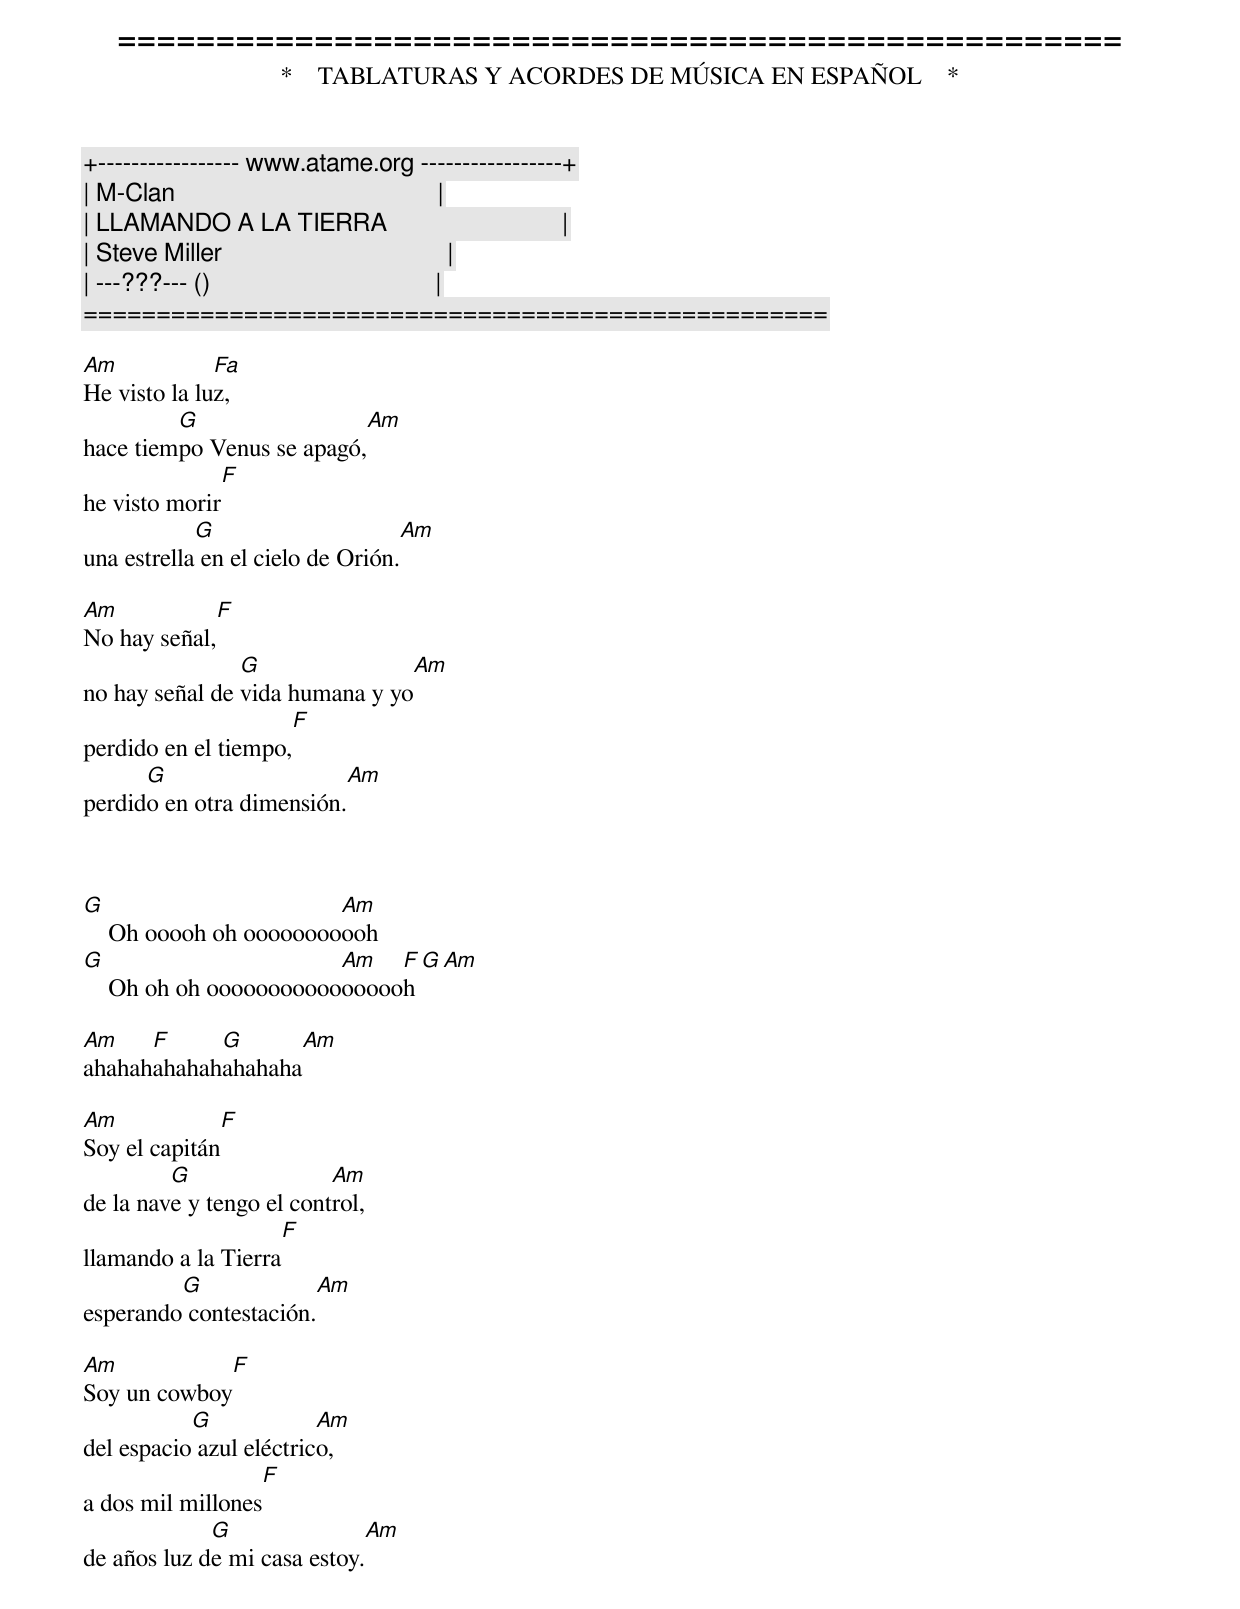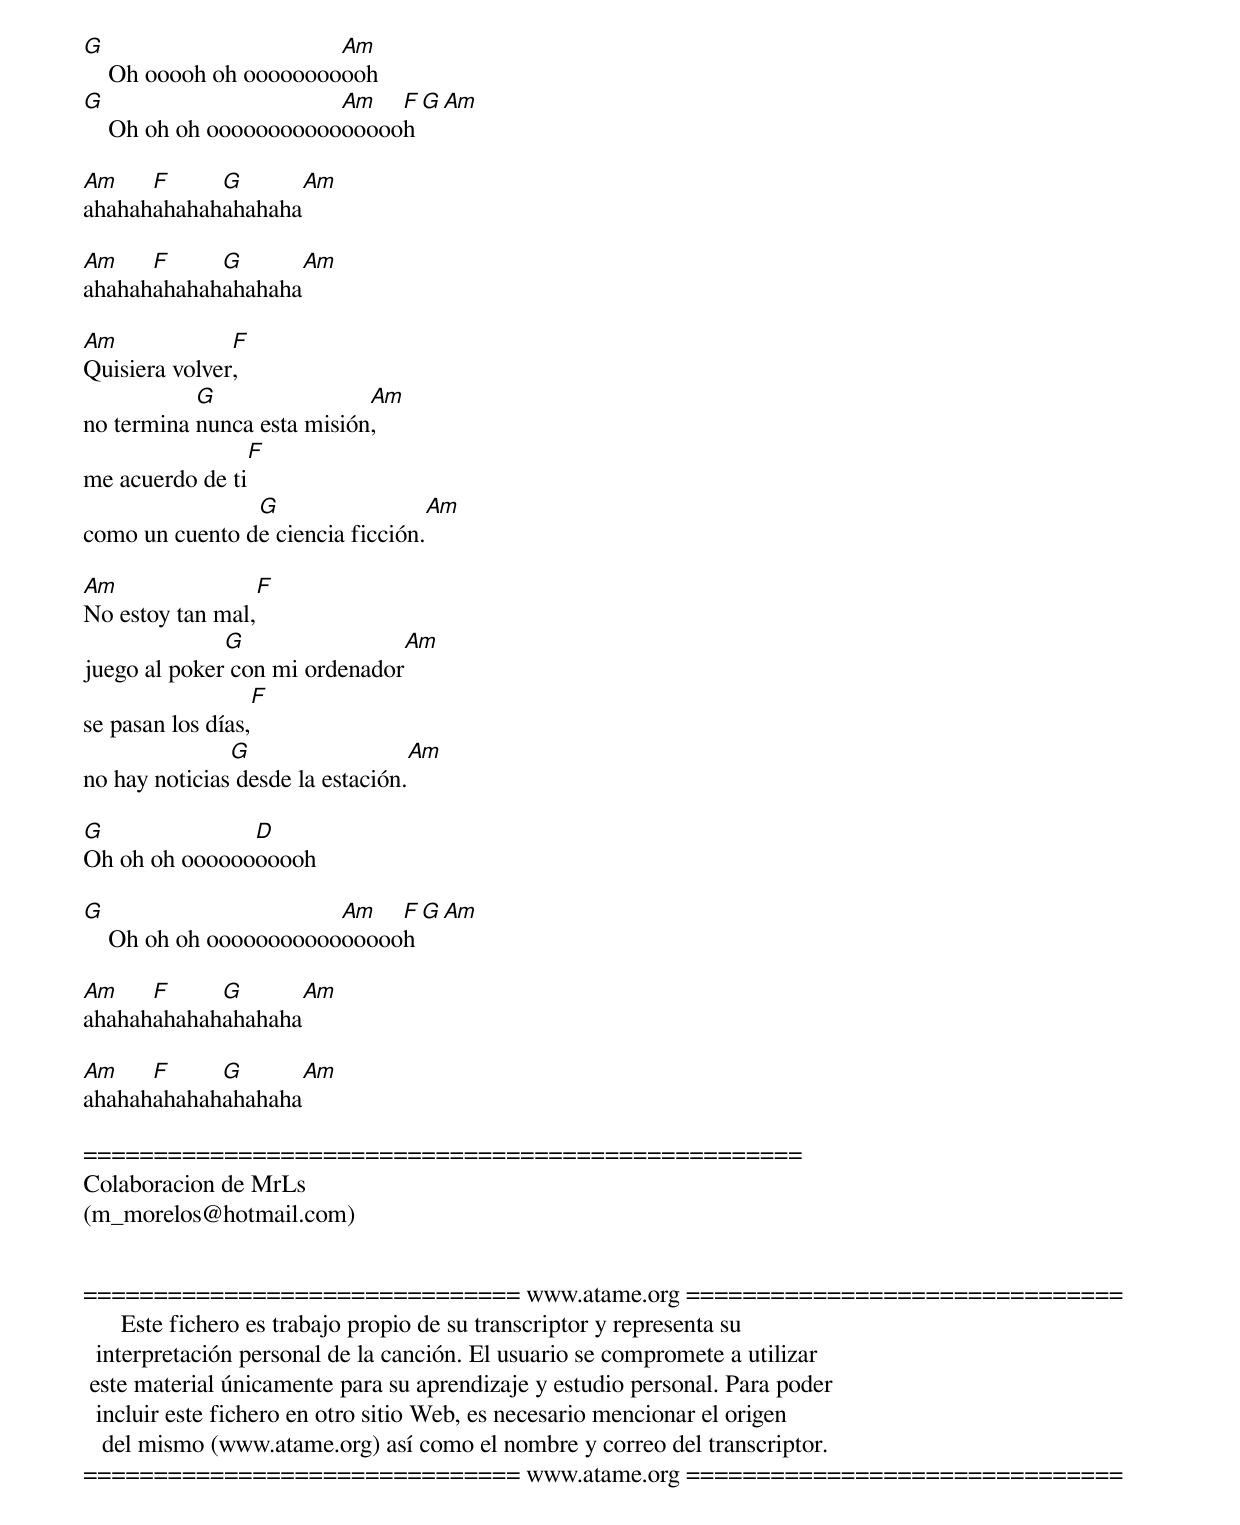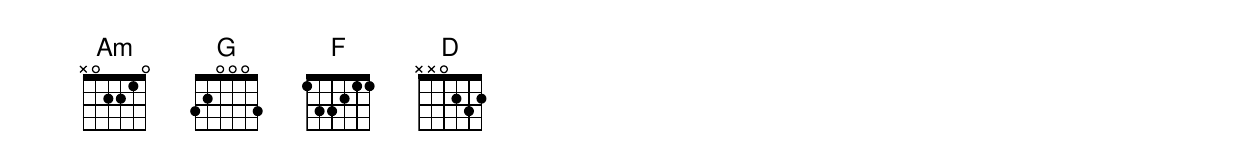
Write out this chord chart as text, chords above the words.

===================================================
*    TABLATURAS Y ACORDES DE MÚSICA EN ESPAÑOL    *
+----------------- www.atame.org -----------------+
| M-Clan                                          |
| LLAMANDO A LA TIERRA                            |
| Steve Miller                                    |
| ---???--- ()                                    |
===================================================

Am            Fa
He visto la luz,
         G                    Am
hace tiempo Venus se apagó,
                  F
he visto morir
            G                            Am
una estrella en el cielo de Orión.

Am           F
No hay señal,
                G                  Am
no hay señal de vida humana y yo
                      F
perdido en el tiempo,
      G                          Am
perdido en otra dimensión.



G                       Am
    Oh ooooh oh ooooooooooh
G                       Am   F   G    Am
    Oh oh oh ooooooooooooooooh

Am    F     G        Am
ahahahahahahahahaha

Am            F
Soy el capitán
         G                Am
de la nave y tengo el control,
                     F
llamando a la Tierra
         G                 Am
esperando contestación.

Am             F
Soy un cowboy
           G             Am
del espacio azul eléctrico,
                   F
a dos mil millones
             G                       Am
de años luz de mi casa estoy.


G                       Am
    Oh ooooh oh ooooooooooh
G                       Am   F   G    Am
    Oh oh oh ooooooooooooooooh

Am    F     G        Am
ahahahahahahahahaha

Am    F     G        Am
ahahahahahahahahaha

Am             F
Quisiera volver,
           G                Am
no termina nunca esta misión,
                       F
me acuerdo de ti
                G                           Am
como un cuento de ciencia ficción.

Am                F
No estoy tan mal,
              G                      Am
juego al poker con mi ordenador
                     F
se pasan los días,
               G                           Am
no hay noticias desde la estación.

G              D
Oh oh oh ooooooooooh

G                       Am   F   G    Am
    Oh oh oh ooooooooooooooooh

Am    F     G        Am
ahahahahahahahahaha

Am    F     G        Am
ahahahahahahahahaha

===================================================
Colaboracion de MrLs
(m_morelos@hotmail.com)


=============================== www.atame.org ===============================
      Este fichero es trabajo propio de su transcriptor y representa su
  interpretación personal de la canción. El usuario se compromete a utilizar
 este material únicamente para su aprendizaje y estudio personal. Para poder
  incluir este fichero en otro sitio Web, es necesario mencionar el origen
   del mismo (www.atame.org) así como el nombre y correo del transcriptor.
=============================== www.atame.org ===============================
